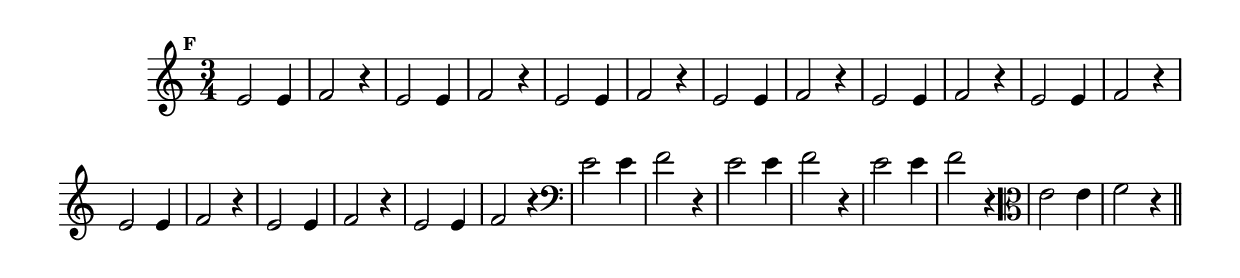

\version "2.14.2"

%\header { texidoc="Perguntas e Respostas"}

\relative c' {

  \override Staff.TimeSignature #'style = #'()
  \time 3/4 
  \override Score.BarNumber #'transparent = ##t
                                %\override Score.RehearsalMark #'font-family = #'roman
  \override Score.RehearsalMark #'font-size = #-2
  \override Score.BarNumber #'transparent = ##t
  \set Score.markFormatter = #format-mark-numbers

  \mark 6 

                                % CLARINETE

  \tag #'cl {
    e2 e4 f2 r4 
  }

                                % FLAUTA

  \tag #'fl {
    e2 e4 f2 r4 
  }

                                % OBOÉ

  \tag #'ob {
    e2 e4 f2 r4 
  }

                                % SAX ALTO

  \tag #'saxa {
    e2 e4 f2 r4 
  }

                                % SAX TENOR

  \tag #'saxt {
    e2 e4 f2 r4 
  }

                                % SAX GENES

  \tag #'saxg {
    e2 e4 f2 r4 
  }

                                % TROMPETE

  \tag #'tpt {
    e2 e4 f2 r4 
  }

                                % TROMPA

  \tag #'tpa {
    e2 e4 f2 r4 
  }

                                % TROMPA OP

  \tag #'tpaop {
    e2 e4 f2 r4 
  }

                                % TROMBONE

  \tag #'tbn {
    \clef bass
    e2 e4 f2 r4 
  }

                                % TUBA MIB

  \tag #'tbamib {
    \clef bass
    e2 e4 f2 r4 
  }

                                % TUBA SIB

  \tag #'tbasib {
    \clef bass
    e2 e4 f2 r4 
  }


                                % VIOLA

  \tag #'vla {
    \clef alto
    e2 e4 f2 r4 
  }

                                % FINAL

  \bar "||"

}
